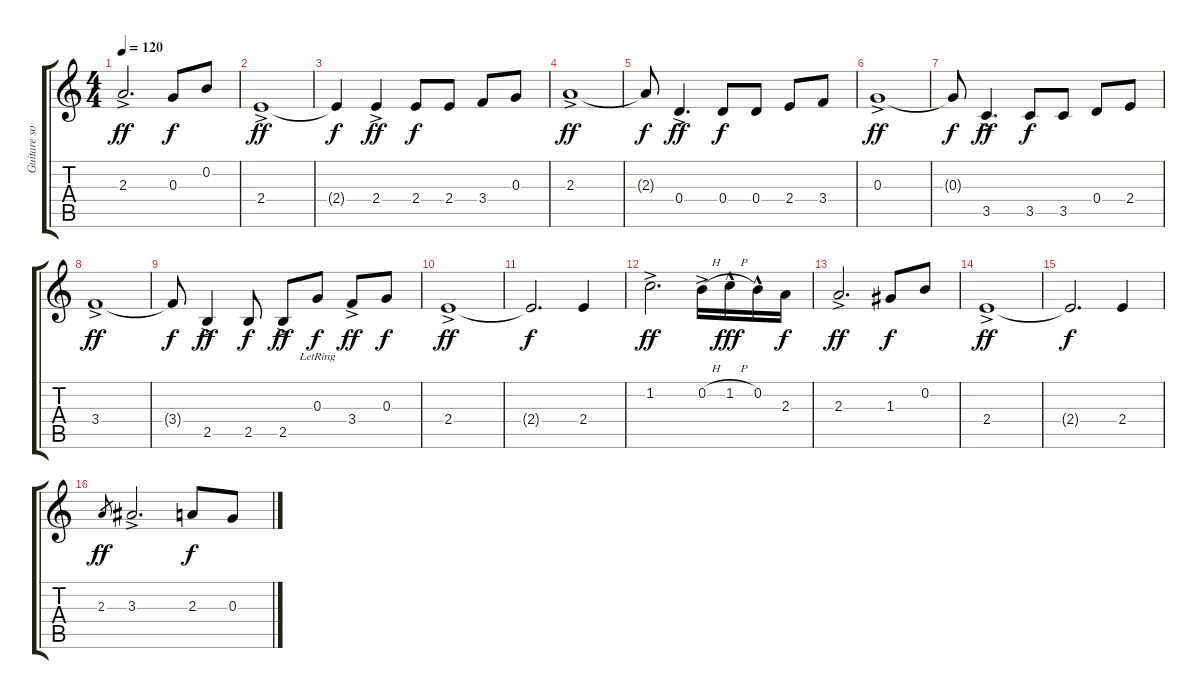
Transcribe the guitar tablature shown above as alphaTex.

\track ("Guitare solo" "Guitare so") {instrument acousticguitarnylon}
\staff {score tabs}
\tuning (E4 B3 G3 D3 A2 E2) {hide}
\ts (4 4)
\tempo 120
\clef g2
\ks c
2.3{ac}.2{d dy ff} 0.3.8{dy f} 0.2.8 |
2.4{ac}.1{dy ff} |
2.4{t}.4{dy f} 2.4{ac}.4{dy ff} 2.4.8{dy f} 2.4.8 3.4.8 0.3.8 |
2.3{ac}.1{dy ff} |
2.3{t}.8{dy f} 0.4{ac}.4{d dy ff} 0.4.8{dy f} 0.4.8 2.4.8 3.4.8 |
0.3{ac}.1{dy ff} |
0.3{t}.8{dy f} 3.5{ac}.4{d dy ff} 3.5.8{dy f} 3.5.8 0.4.8 2.4.8 |
3.4{ac}.1{dy ff} |
3.4{t}.8{dy f} 2.5{ac}.4{dy ff} 2.5.8{dy f} 2.5{ac}.8{dy ff} 0.3{lr}.8{dy f} 3.4{ac}.8{dy ff} 0.3.8{dy f} |
2.4{ac}.1{dy ff} |
2.4{t}.2{d dy f} 2.4.4 |
1.2{ac}.2{d dy ff} 0.2{h ac}.16 1.2{h hac}.16{dy fff} 0.2{hac}.16 2.3.16{dy f} |
2.3{ac}.2{d dy ff} 1.3.8{dy f} 0.2.8 |
2.4{ac}.1{dy ff} |
2.4{t}.2{d dy f} 2.4.4 |
2.3.8{gr dy ff} 3.3{ac}.2{d} 2.3.8{dy f} 0.3.8
